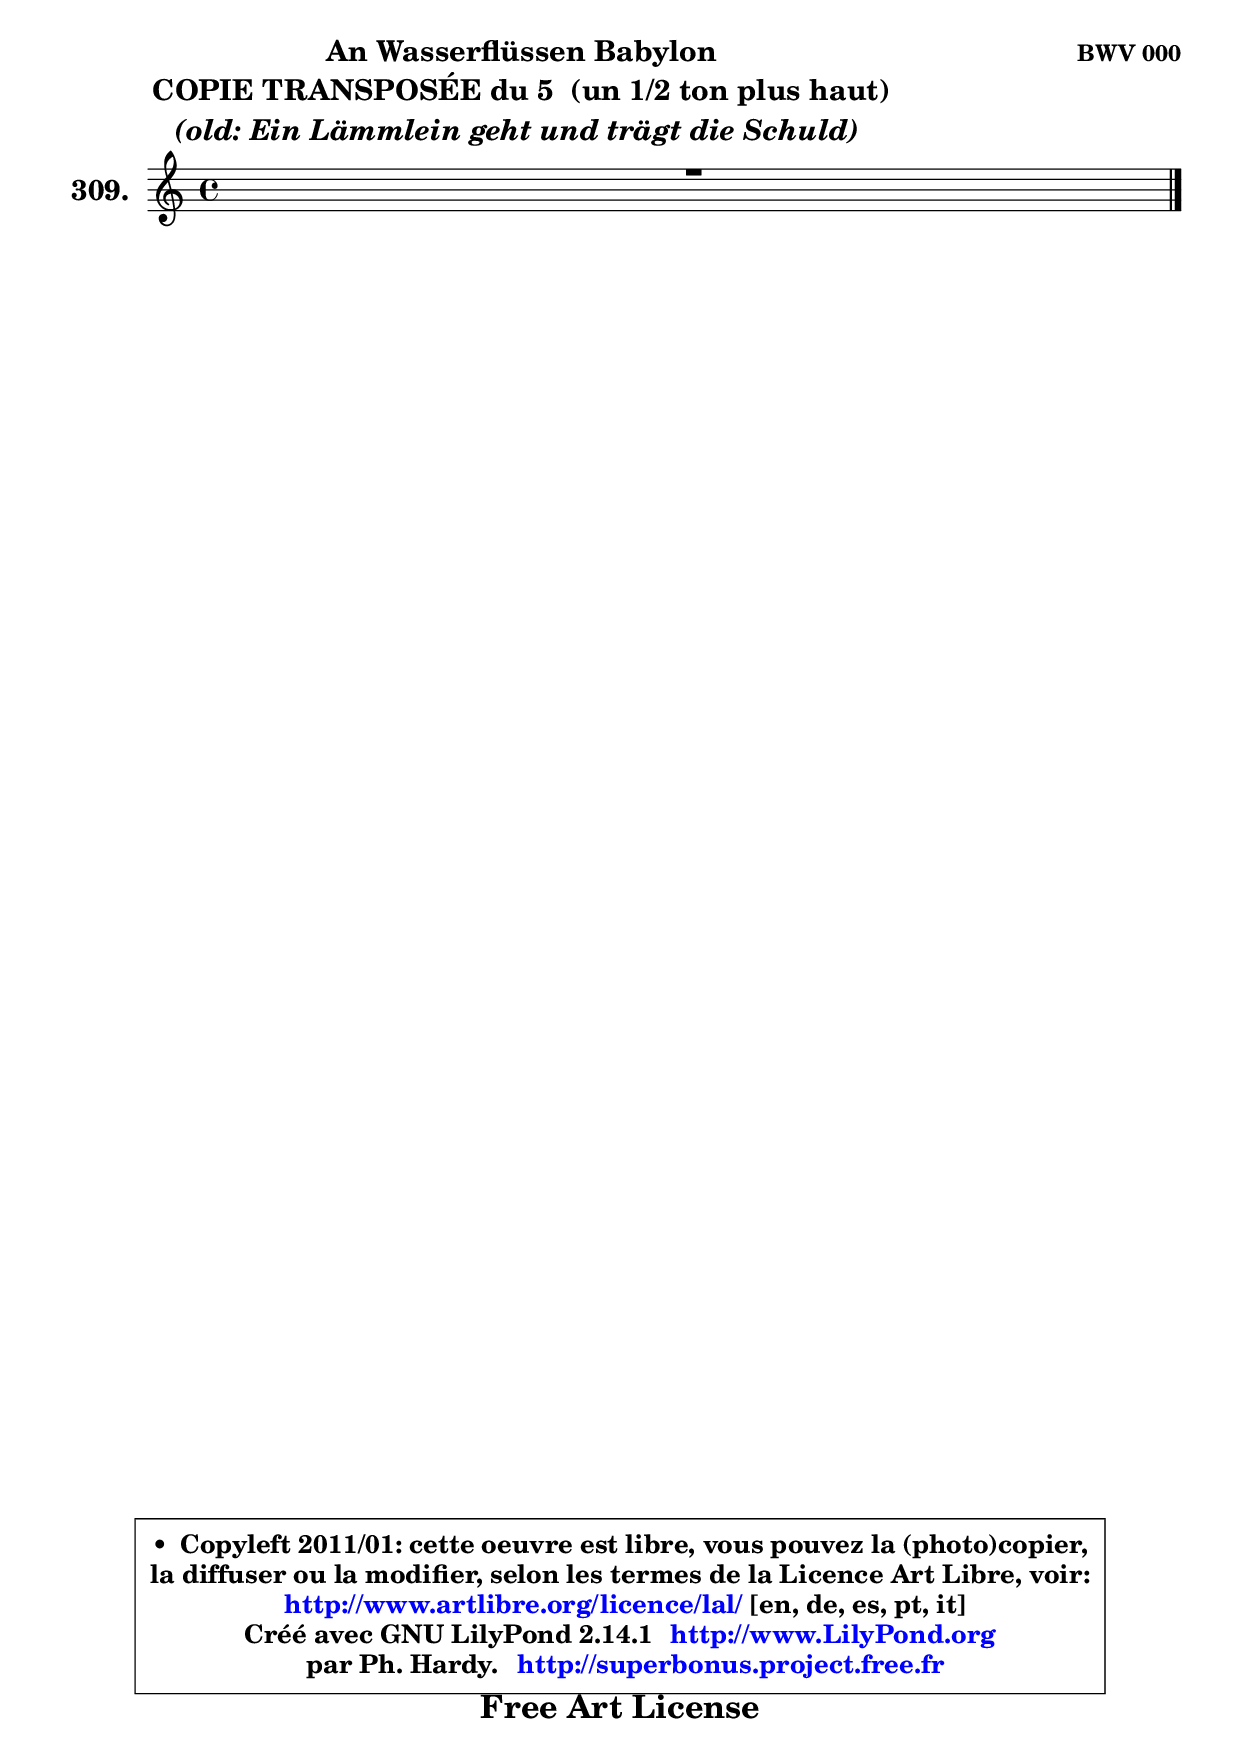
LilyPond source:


\version "2.14.1"

    \paper {
%	system-system-spacing #'padding = #0.1
%	score-system-spacing #'padding = #0.1
%	ragged-bottom = ##f
%	ragged-last-bottom = ##f
	ragged-right = ##f
	}

    \header {
      opus = \markup { \bold "BWV 000" }
      piece = \markup { \hspace #9 \fontsize #2 \bold \column \center-align { \line { "An Wasserflüssen Babylon" }
                                  \line { "COPIE TRANSPOSÉE du 5  (un 1/2 ton plus haut)" }
                                  \line { \italic "(old: Ein Lämmlein geht und trägt die Schuld) " }
                              } }
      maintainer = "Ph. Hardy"
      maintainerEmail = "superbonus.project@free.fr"
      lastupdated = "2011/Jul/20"
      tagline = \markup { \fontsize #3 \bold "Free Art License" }
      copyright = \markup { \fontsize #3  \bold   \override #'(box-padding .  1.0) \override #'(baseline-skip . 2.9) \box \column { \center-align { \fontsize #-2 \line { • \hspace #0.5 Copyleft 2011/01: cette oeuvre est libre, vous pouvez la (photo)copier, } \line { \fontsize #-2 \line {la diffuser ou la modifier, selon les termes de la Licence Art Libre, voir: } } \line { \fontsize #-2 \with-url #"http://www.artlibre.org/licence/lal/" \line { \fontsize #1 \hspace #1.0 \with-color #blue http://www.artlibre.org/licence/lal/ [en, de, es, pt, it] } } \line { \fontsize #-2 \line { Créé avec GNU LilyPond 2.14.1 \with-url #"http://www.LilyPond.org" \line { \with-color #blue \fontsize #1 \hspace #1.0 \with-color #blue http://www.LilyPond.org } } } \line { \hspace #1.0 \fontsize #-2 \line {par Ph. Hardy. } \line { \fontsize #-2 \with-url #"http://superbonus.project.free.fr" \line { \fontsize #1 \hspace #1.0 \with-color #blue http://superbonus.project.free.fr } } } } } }

	  }

  guidemidi = {
	\tempo 4 = 78

	}

  upper = {
\displayLilyMusic \transpose c c {
	\time 4/4
	\key c \major
	\clef treble
	\voiceOne
	<< { 
	% SOPRANO
	\set Voice.midiInstrument = "acoustic grand"
	\relative c' {
	R1 |
\break
        \bar "|."
	} % fin de relative
	}

%	\context Voice="1" { \voiceTwo 
%	% ALTO
%	\set Voice.midiInstrument = "acoustic grand"
%	\relative c' {
%	
%        \bar "|."
%	} % fin de relative
%	\oneVoice
%	} >>
 >>
}
	}

    lower = {
\transpose c c {
	\time 4/4
	\key c \major
	\clef bass
	\voiceOne
	<< { 
	% TENOR
	\set Voice.midiInstrument = "acoustic grand"
	\relative c' {
	R1 |
\break
        \bar "|."
	} % fin de relative
	}
	\context Voice="1" { \voiceTwo 
	% BASS
	\set Voice.midiInstrument = "acoustic grand"
	\relative c {
        
        \bar "|."
	} % fin de relative
	\oneVoice
	} >>
}
	}


    \score { 

	\new PianoStaff <<
	\set PianoStaff.instrumentName = \markup { \bold \huge "309." }
	\new Staff = "upper" \upper
%	\new Staff = "lower" \lower
	>>

    \layout {
%	ragged-last = ##f
	   }

         } % fin de score

  \score {
\unfoldRepeats { << \guidemidi \upper >> }
    \midi {
    \context {
     \Staff
      \remove "Staff_performer"
               }

     \context {
      \Voice
       \consists "Staff_performer"
                }

     \context { 
      \Score
      tempoWholesPerMinute = #(ly:make-moment 78 4)
		}
	    }
	}



